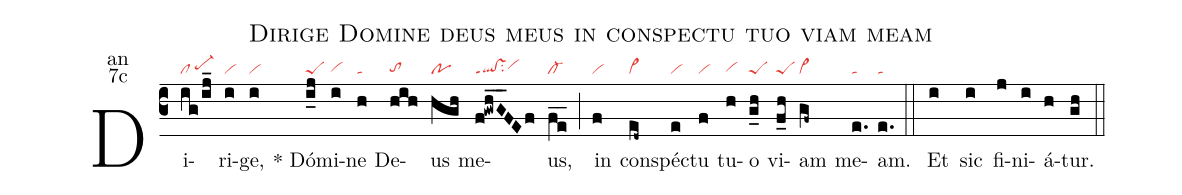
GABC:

name:Dirige Domine deus meus in conspectu tuo viam meam;
office-part:an;
mode:7c;
nabc-lines:1;
%%
(c3) Di(ig/ij_|cl/pe-hh)ri(i|vi)ge,(i|vi) <sp>*</sp>
Dó(i_j|peS)mi(i|vihg)ne(h|ta) De(hih|tohg)us(hgh|po) me(f!gwhG__FEf|ql!vsppt1su2vihh)us,(fe__|cl-) (;)
in(f|vi) con(ed~|vi>)spé(e|vi)ctu(f|vi) tu(h|vihg)o(g_h|peS) vi(f_h|peS)am(gf~|vi>) me(e.|ta)am.(e.|ta) (::)
<eu> Et(i) sic(i) fi(j)ni(i)á(h)tur.(gh) </eu> (::)
